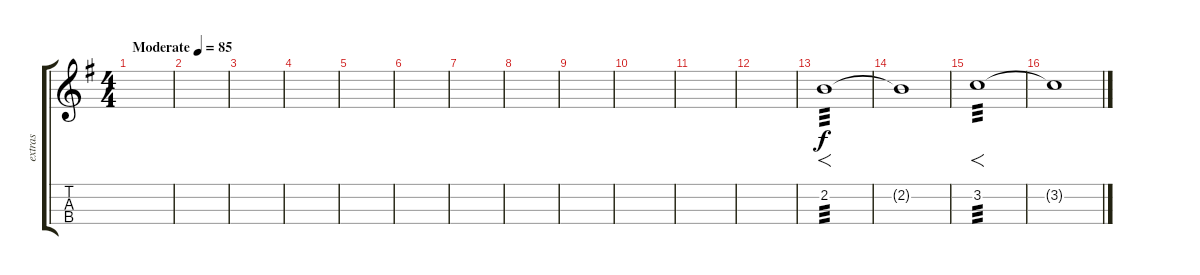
\track ("extras" "extras") {instrument pad3polysynth}
\staff {score tabs}
\tuning (E5 A4 D4 G3) {hide}
\ts (4 4)
\tempo (85 "Moderate")
\clef g2
\ks g
|
|
|
|
|
|
|
|
|
|
|
|
2.2.1{f tp 3} |
2.2{t}.1 |
3.2.1{f tp 3} |
3.2{t}.1
